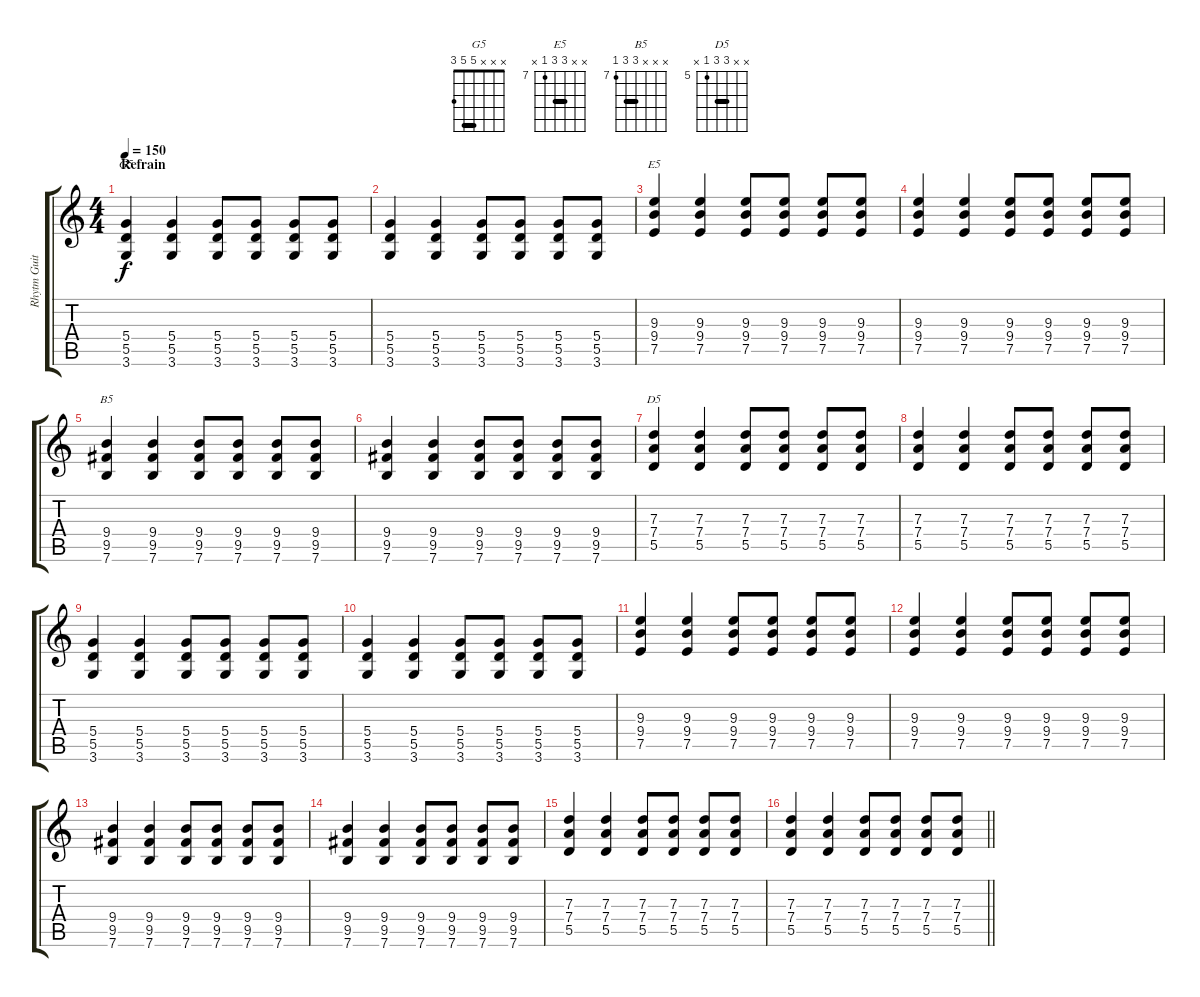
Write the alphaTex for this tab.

\track ("Rhytm Guitar" "Rhytm Guit") {instrument distortionguitar}
\staff {score tabs}
\tuning (E4 B3 G3 D3 A2 E2) {hide}
\chord ("G5" x x x 5 5 3) {barre 5}
\chord ("E5" x x 9 9 7 x) {firstfret 7 barre 9}
\chord ("B5" x x x 9 9 7) {firstfret 7 barre 9}
\chord ("D5" x x 7 7 5 x) {firstfret 5 barre 7}
\ts (4 4)
\section ("" "Refrain")
\tempo 150
\clef g2
\ks c
(5.4 5.5 3.6).4{ch "G5" dy f} (5.4 5.5 3.6).4 (5.4 5.5 3.6).8 (5.4 5.5 3.6).8 (5.4 5.5 3.6).8 (5.4 5.5 3.6).8 |
(5.4 5.5 3.6).4 (5.4 5.5 3.6).4 (5.4 5.5 3.6).8 (5.4 5.5 3.6).8 (5.4 5.5 3.6).8 (5.4 5.5 3.6).8 |
(9.3 9.4 7.5).4{ch "E5"} (9.3 9.4 7.5).4 (9.3 9.4 7.5).8 (9.3 9.4 7.5).8 (9.3 9.4 7.5).8 (9.3 9.4 7.5).8 |
(9.3 9.4 7.5).4 (9.3 9.4 7.5).4 (9.3 9.4 7.5).8 (9.3 9.4 7.5).8 (9.3 9.4 7.5).8 (9.3 9.4 7.5).8 |
(9.4 9.5 7.6).4{ch "B5"} (9.4 9.5 7.6).4 (9.4 9.5 7.6).8 (9.4 9.5 7.6).8 (9.4 9.5 7.6).8 (9.4 9.5 7.6).8 |
(9.4 9.5 7.6).4 (9.4 9.5 7.6).4 (9.4 9.5 7.6).8 (9.4 9.5 7.6).8 (9.4 9.5 7.6).8 (9.4 9.5 7.6).8 |
(7.3 7.4 5.5).4{ch "D5"} (7.3 7.4 5.5).4 (7.3 7.4 5.5).8 (7.3 7.4 5.5).8 (7.3 7.4 5.5).8 (7.3 7.4 5.5).8 |
(7.3 7.4 5.5).4 (7.3 7.4 5.5).4 (7.3 7.4 5.5).8 (7.3 7.4 5.5).8 (7.3 7.4 5.5).8 (7.3 7.4 5.5).8 |
(5.4 5.5 3.6).4 (5.4 5.5 3.6).4 (5.4 5.5 3.6).8 (5.4 5.5 3.6).8 (5.4 5.5 3.6).8 (5.4 5.5 3.6).8 |
(5.4 5.5 3.6).4 (5.4 5.5 3.6).4 (5.4 5.5 3.6).8 (5.4 5.5 3.6).8 (5.4 5.5 3.6).8 (5.4 5.5 3.6).8 |
(9.3 9.4 7.5).4 (9.3 9.4 7.5).4 (9.3 9.4 7.5).8 (9.3 9.4 7.5).8 (9.3 9.4 7.5).8 (9.3 9.4 7.5).8 |
(9.3 9.4 7.5).4 (9.3 9.4 7.5).4 (9.3 9.4 7.5).8 (9.3 9.4 7.5).8 (9.3 9.4 7.5).8 (9.3 9.4 7.5).8 |
(9.4 9.5 7.6).4 (9.4 9.5 7.6).4 (9.4 9.5 7.6).8 (9.4 9.5 7.6).8 (9.4 9.5 7.6).8 (9.4 9.5 7.6).8 |
(9.4 9.5 7.6).4 (9.4 9.5 7.6).4 (9.4 9.5 7.6).8 (9.4 9.5 7.6).8 (9.4 9.5 7.6).8 (9.4 9.5 7.6).8 |
(7.3 7.4 5.5).4 (7.3 7.4 5.5).4 (7.3 7.4 5.5).8 (7.3 7.4 5.5).8 (7.3 7.4 5.5).8 (7.3 7.4 5.5).8 |
\barLineRight lightlight
(7.3 7.4 5.5).4 (7.3 7.4 5.5).4 (7.3 7.4 5.5).8 (7.3 7.4 5.5).8 (7.3 7.4 5.5).8 (7.3 7.4 5.5).8
